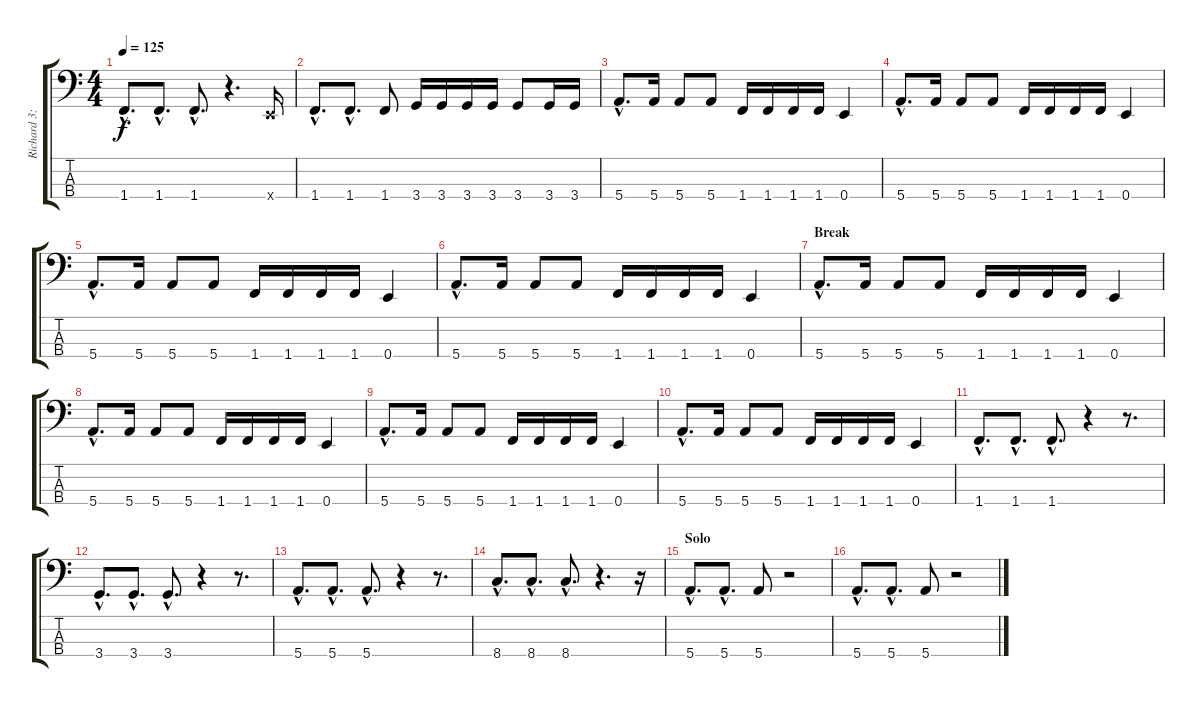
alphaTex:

\track ("Richard 3:17   E.T.M." "Richard 3:") {instrument electricbassfinger}
\staff {score tabs}
\tuning (G2 D2 A1 E1) {hide}
\ts (4 4)
\tempo 125
\clef f4
\ks c
1.4{hac}.8{d dy f} 1.4{hac}.8{d} 1.4{hac}.8{d} r.4{d} 0.4{x}.16 |
1.4{hac}.8{d} 1.4{hac}.8{d} 1.4.8 3.4.16 3.4.16 3.4.16 3.4.16 3.4.8 3.4.16 3.4.16 |
5.4{hac}.8{d} 5.4.16 5.4.8 5.4.8 1.4.16 1.4.16 1.4.16 1.4.16 0.4.4 |
5.4{hac}.8{d} 5.4.16 5.4.8 5.4.8 1.4.16 1.4.16 1.4.16 1.4.16 0.4.4 |
5.4{hac}.8{d} 5.4.16 5.4.8 5.4.8 1.4.16 1.4.16 1.4.16 1.4.16 0.4.4 |
5.4{hac}.8{d} 5.4.16 5.4.8 5.4.8 1.4.16 1.4.16 1.4.16 1.4.16 0.4.4 |
\section ("" "Break")
5.4{hac}.8{d} 5.4.16 5.4.8 5.4.8 1.4.16 1.4.16 1.4.16 1.4.16 0.4.4 |
5.4{hac}.8{d} 5.4.16 5.4.8 5.4.8 1.4.16 1.4.16 1.4.16 1.4.16 0.4.4 |
5.4{hac}.8{d} 5.4.16 5.4.8 5.4.8 1.4.16 1.4.16 1.4.16 1.4.16 0.4.4 |
5.4{hac}.8{d} 5.4.16 5.4.8 5.4.8 1.4.16 1.4.16 1.4.16 1.4.16 0.4.4 |
1.4{hac}.8{d} 1.4{hac}.8{d} 1.4{hac}.8{d} r.4 r.8{d} |
3.4{hac}.8{d} 3.4{hac}.8{d} 3.4{hac}.8{d} r.4 r.8{d} |
5.4{hac}.8{d} 5.4{hac}.8{d} 5.4{hac}.8{d} r.4 r.8{d} |
8.4{hac}.8{d} 8.4{hac}.8{d} 8.4{hac}.8{d} r.4{d} r.16 |
\section ("" "Solo ")
5.4{hac}.8{d} 5.4{hac}.8{d} 5.4.8 r.2 |
5.4{hac}.8{d} 5.4{hac}.8{d} 5.4.8 r.2
